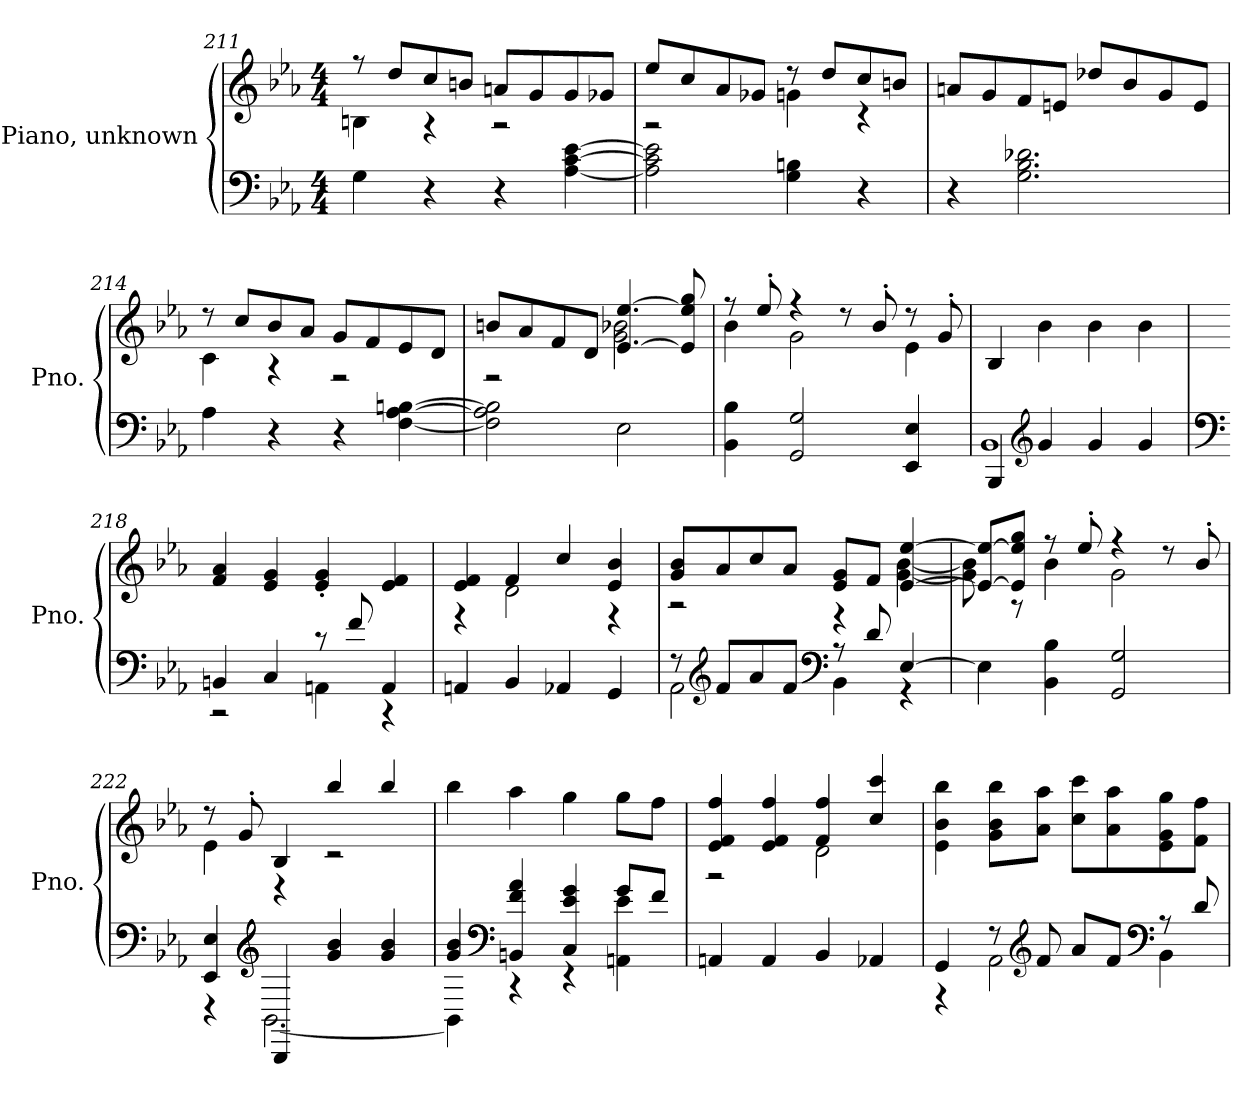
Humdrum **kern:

**kern	**kern
*part1	*part1
*staff2	*staff1
*I"Piano, unknown	*
*I'Pno.	*
*clefF4	*clefG2
*k[b-e-a-]	*k[b-e-a-]
*M4/4	*M4/4
=211	=211
*	*^
4G\	8r	4Bn\
.	8dd/L	.
4r	8cc/	4r
.	8bn/J	.
4r	8an/L	2r
.	8g/	.
[4A-\ [4c\ [4e-\	8g/	.
.	8g-X/J	.
!!LO:LB:g=z	!!
=212	=212	=212
2A-\] 2c\] 2e-\]	8ee-/L	2r
.	8cc/	.
.	8a-/	.
.	8g-X/J	.
4G\ 4Bn\	8r	4gn\
.	8dd/L	.
4r	8cc/	4r
.	8bn/J	.
*	*v	*v
=213	=213
4r	8an/L
.	8g/
2.G\ 2.B-\ 2.d-X\	8f/
.	8en/J
.	8dd-X/L
.	8b-/
.	8g/
.	8e/J
=214	=214
*	*^
4A-\	8r	4c\
.	8cc/L	.
4r	8b-/	4r
.	8a-/J	.
4r	8g/L	2r
.	8f/	.
[4F\ [4A-\ [4Bn\	8e-/	.
.	8d/J	.
=215	=215	=215
2F\] 2A-\] 2B\]	8bn/L	2r
.	8a-/	.
.	8f/	.
.	8d/J	.
2E-\	[4.e-/ [4.ee-/	2g\ 2b-X\
.	8e-/] 8ee-/] 8gg/	.
!!LO:PB:g=z	!!
=216	=216	=216
4BB-\ 4B-\	8r	4b-\
.	8ee-'/	.
2GG/ 2G/	4r	2g\
.	8r	.
.	8b-'/	.
4EE-/ 4E-/	8r	4e-\
.	8g'/	.
*	*v	*v
=217	=217
*^	*
4BBB-/	1BB-	4B-/
*clefG2	*	*
4g/	.	4b-\
4g/	.	4b-\
4g/	.	4b-\
=218	=218	=218
*clefF4	*	*
4BBn/	2r	4f/ 4a-/
4C/	.	4e-/ 4g/
8r	4AAn\	4e-/' 4g/'
8f/	.	.
4AA/	4r	4e-/ 4f/
*v	*v	*
=219	=219
*	*^
4AAn/	4e-/ 4f/	4r
4BB-/	4f/	2d\
4AA-X/	4cc/	.
4GG/	4e-/ 4b-/	4r
=220	=220	=220
*^	*	*
8r	2AA-\	8g/ 8b-/L	2r
*clefG2	*	*	*
8f/L	.	8a-/	.
8a-/	.	8cc/	.
8f/J	.	8a-/J	.
*clefF4	*	*	*
8r	4BB-\	8e-/ 8g/L	4r
8d/	.	8f/J	.
[4E-/	4r	[4e-/ [4ee-/	[4g\ [4b-\
*v	*v	*	*
!!LO:LB:g=z	!!
=221	=221	=221
4E-\]	8e-/_ 8ee-/_L	8g\] 8b-\]
.	8e-/] 8ee-/] 8gg/J	8r
4BB-\ 4B-\	8r	4b-\
.	8ee-'/	.
2GG/ 2G/	4r	2g\
.	8r	.
.	8b-'/	.
=222	=222	=222
*^	*	*
4EE-/ 4E-/	4r	8r	4e-\
.	.	8g'/	.
*clefG2	*	*	*
4BBB-/	[2.BB-\	4B-/	4r
4g/ 4b-/	.	4bb-/	2r
4g/ 4b-/	.	4bb-/	.
*	*	*v	*v
=223	=223	=223
4g/ 4b-/	4BB-\]	4bb-\
*clefF4	*	*
4BBn/ 4f/ 4a-/	4r	4aa-\
4C/ 4e-/ 4g/	4r	4gg\
8g/L	4AAn\ 4e-\	8gg\L
8f/J	.	8ff\J
*v	*v	*
=224	=224
*	*^
4AAn/	4e-/ 4f/ 4ff/	2r
4AA/	4e-/ 4f/ 4ff/	.
4BB-/	4f/ 4ff/	2d\
4AA-X/	4cc/ 4ccc/	.
*	*v	*v
!!LO:LB:g=z
=225	=225
*^	*
4GG/	4r	4e-\ 4b-\ 4bb-\
8r	2AA-\	8g\ 8b-\ 8bb-\L
*clefG2	*	*
8f/	.	8a-\ 8aa-\J
8a-/L	.	8cc\ 8ccc\L
8f/J	.	8a-\ 8aa-\
*clefF4	*	*
8r	4BB-\	8e-\ 8g\ 8gg\
8d/	.	8f\ 8ff\J
*v	*v	*
=	=
*-	*-
